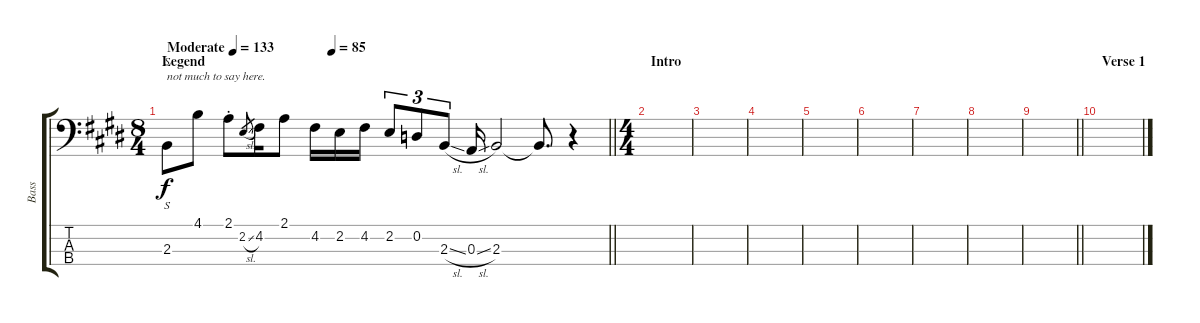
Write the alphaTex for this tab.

\track ("Bass" "Bass") {instrument electricbassfinger}
\staff {score tabs}
\tuning (G2 D2 A1 E1) {hide}
\ts (8 4)
\section ("" "Legend")
\tempo (133 "Moderate")
\tempo (75 0.375)
\tempo (85 0.375)
\tempo (133 "Moderate")
\clef f4
\barLineRight lightlight
\ks e
2.3.8{s txt "not much to say here." dy f volume 10 instrument electricbassfinger} 4.1.8 2.1{st}.8 2.2{sl}.8{gr} 4.2.16 2.1.8 4.2.16 2.2.16 4.2.16 2.2.8{tu (3 2)} 0.2.8{tu (3 2)} 2.3{sl}.8{tu (3 2)} 0.3{sl}.16 2.3.2{volume 16} 2.3{t}.8{d} r.4 |
\ts (4 4)
\section ("" "Intro")
|
|
|
|
|
|
|
\barLineRight lightlight
|
\section ("" "Verse 1")
